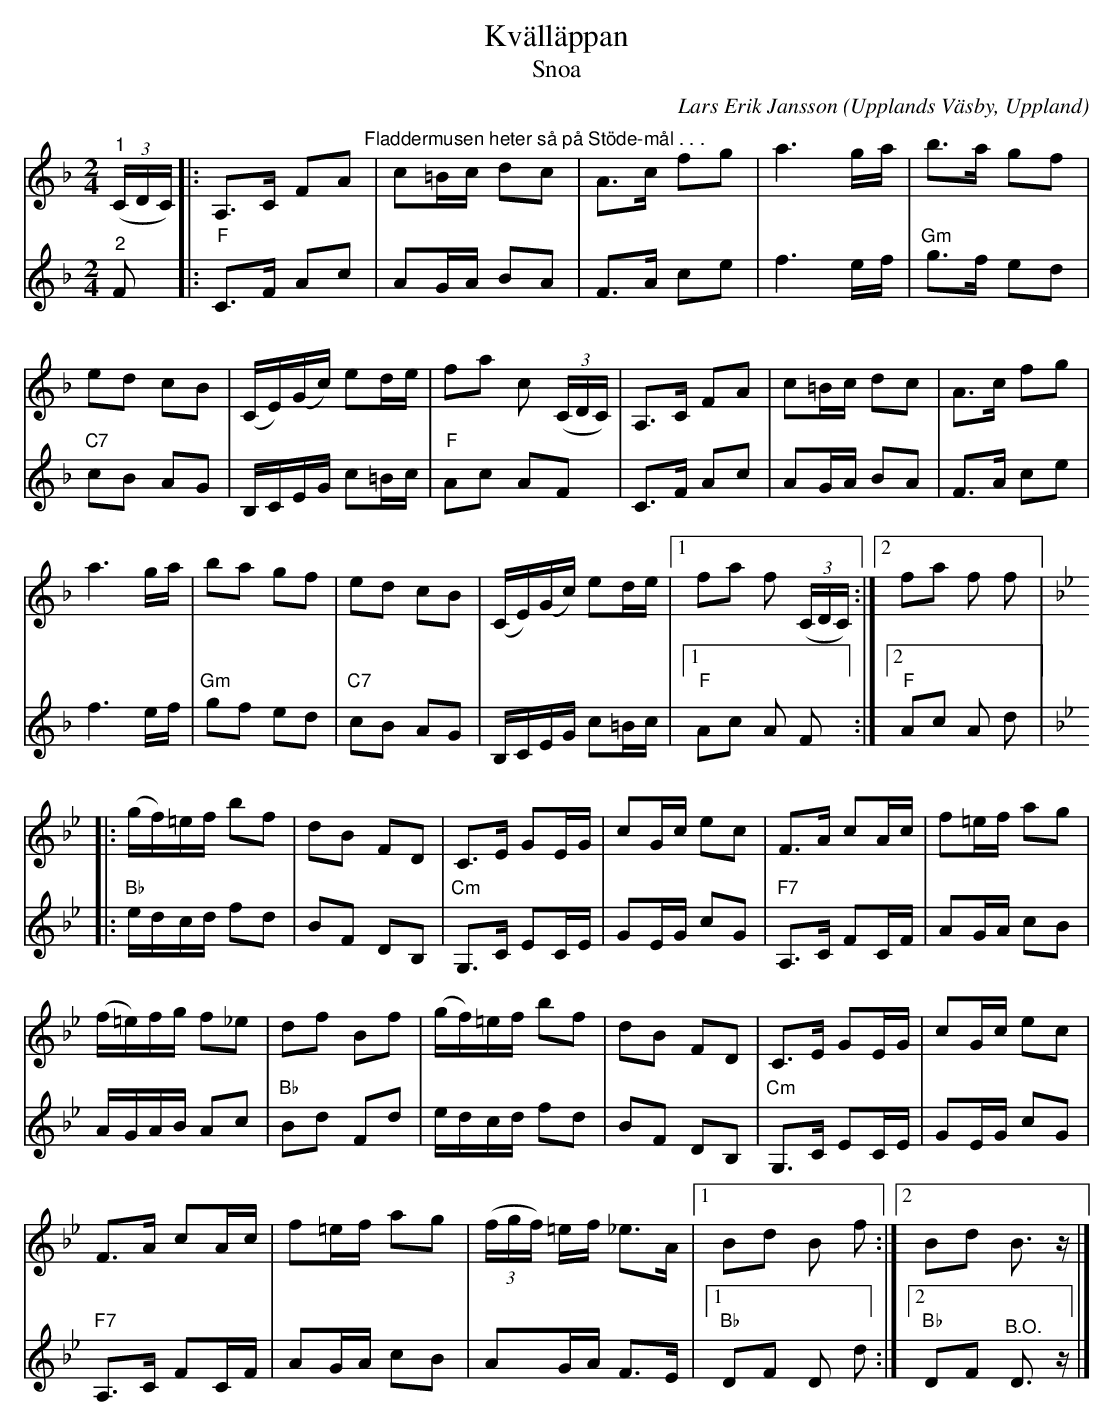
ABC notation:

X:1
T:Kvälläppan
T:Snoa
O:Upplands Väsby, Uppland
C:Lars Erik Jansson
L:1/8
M:2/4
K:F
V:1
"^1" (3(C/D/C/) |: A,>C FA"^Fladdermusen heter så på Stöde-mål . . ." | c=B/c/ dc | A>c fg | a3 g/a/ | b>a gf |
ed cB | (C/E/)(G/c/) ed/e/ | fa c (3(C/D/C/) | A,>C FA | c=B/c/ dc | A>c fg |
a3 g/a/ | ba gf | ed cB | (C/E/)(G/c/) ed/e/ |1 fa f (3(C/D/C/) :|2 fa f f |:
[K:Bb] (g/f/)=e/f/ bf | dB FD | C>E GE/G/ | cG/c/ ec | F>A cA/c/ | f=e/f/ ag |
(f/=e/)f/g/ f_e | df Bf | (g/f/)=e/f/ bf | dB FD | C>E GE/G/ | cG/c/ ec |
F>A cA/c/ | f=e/f/ ag | (3(f/g/f/) =e/f/ _e>A |1 Bd B f :|2 Bd B3/2 z/ |]
V:2
"^2" F |:"F" C>F Ac | AG/A/ BA | F>A ce | f3 e/f/ | "Gm" g>f ed |"C7" cB AG | B,/C/E/G/ c=B/c/ |
"F" Ac AF | C>F Ac | AG/A/ BA | F>A ce | f3 e/f/ | "Gm" gf ed | "C7" cB AG | B,/C/E/G/ c=B/c/ |1 "F" Ac A F :|2"F" Ac A d |:
[K:Bb]"Bb" e/d/c/d/ fd | BF DB, |"Cm" G,>C EC/E/ | GE/G/ cG |
"F7" A,>C FC/F/ | AG/A/ cB | A/G/A/B/ Ac |"Bb" Bd Fd | e/d/c/d/ fd | BF DB, |"Cm" G,>C EC/E/ |
GE/G/ cG |"F7" A,>C FC/F/ | AG/A/ cB | AG/A/ F>E |1 "Bb" DF D d :|2 "Bb" DF "^B.O." D3/2 z/ |]
